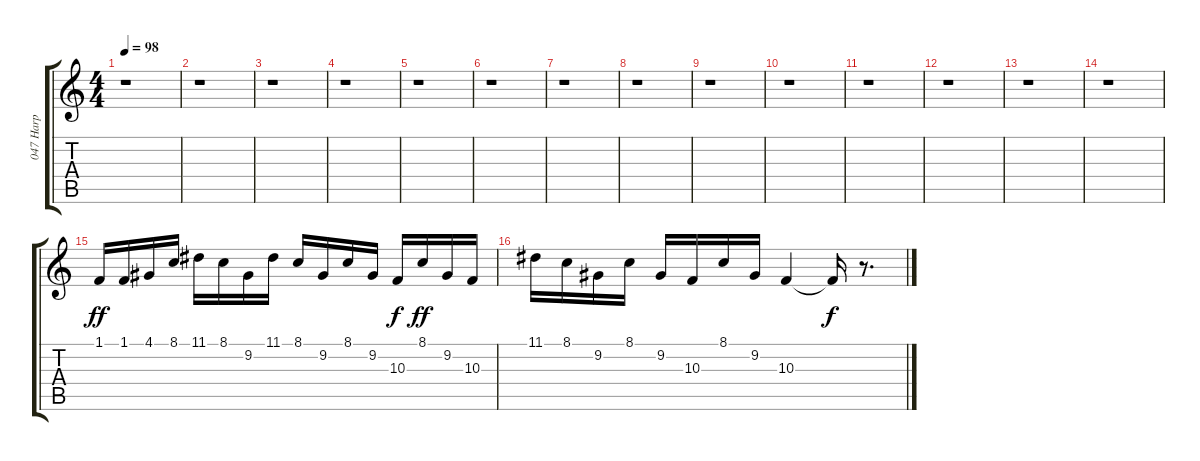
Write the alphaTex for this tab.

\track ("047 Harp                                " "047 Harp  ") {instrument orchestralharp}
\staff {score tabs}
\tuning (E4 B3 G3 D3 A2 E2) {hide}
\ts (4 4)
\tempo 98
\clef g2
\ks c
r.1{dy ff} |
r.1 |
r.1 |
r.1 |
r.1 |
r.1 |
r.1 |
r.1 |
r.1 |
r.1 |
r.1 |
r.1 |
r.1 |
r.1 |
1.1.16 1.1.16 4.1.16 8.1.16 11.1.16 8.1.16 9.2.16 11.1.16 8.1.16 9.2.16 8.1.16 9.2.16 10.3.16{dy f} 8.1.16{dy ff} 9.2.16 10.3.16 |
11.1.16 8.1.16 9.2.16 8.1.16 9.2.16 10.3.16 8.1.16 9.2.16 10.3.4 10.3{t}.16{dy f} r.8{d}
